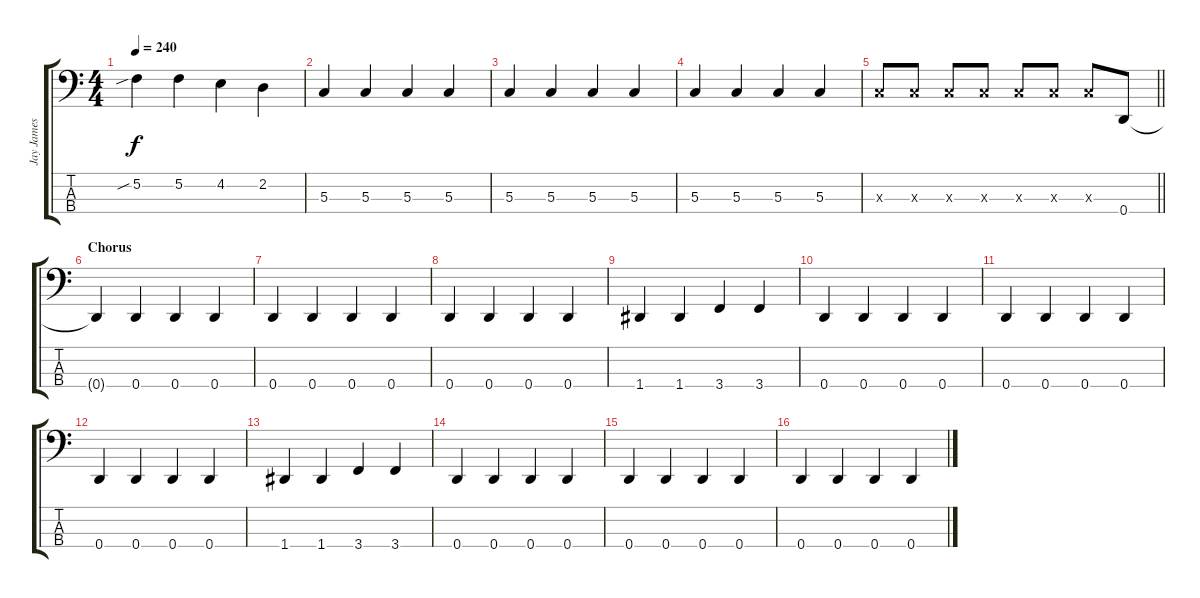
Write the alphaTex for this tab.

\track ("Jay James" "Jay James") {instrument electricbasspick}
\staff {score tabs}
\tuning (F2 C2 G1 D1) {hide}
\ts (4 4)
\tempo 240
\clef f4
\ks c
5.2{sib}.4{dy f} 5.2.4 4.2.4 2.2.4 |
5.3.4 5.3.4 5.3.4 5.3.4 |
5.3.4 5.3.4 5.3.4 5.3.4 |
5.3.4 5.3.4 5.3.4 5.3.4 |
\barLineRight lightlight
5.3{x}.8 5.3{x}.8 5.3{x}.8 5.3{x}.8 5.3{x}.8 5.3{x}.8 5.3{x}.8 0.4.8 |
\section ("" "Chorus")
0.4{t}.4 0.4.4 0.4.4 0.4.4 |
0.4.4 0.4.4 0.4.4 0.4.4 |
0.4.4 0.4.4 0.4.4 0.4.4 |
1.4.4 1.4.4 3.4.4 3.4.4 |
0.4.4 0.4.4 0.4.4 0.4.4 |
0.4.4 0.4.4 0.4.4 0.4.4 |
0.4.4 0.4.4 0.4.4 0.4.4 |
1.4.4 1.4.4 3.4.4 3.4.4 |
0.4.4 0.4.4 0.4.4 0.4.4 |
0.4.4 0.4.4 0.4.4 0.4.4 |
0.4.4 0.4.4 0.4.4 0.4.4
